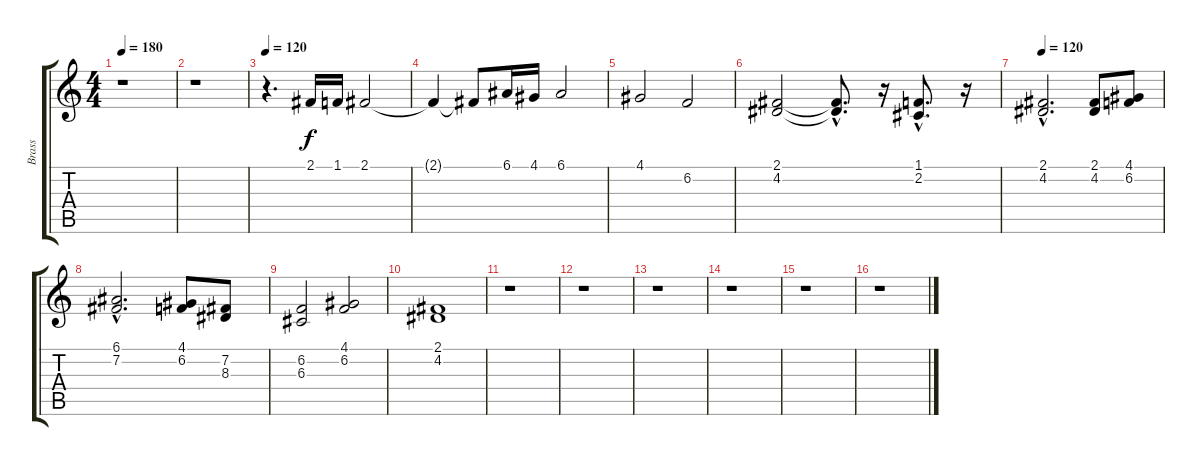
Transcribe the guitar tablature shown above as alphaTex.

\track ("Brass" "Brass") {instrument brasssection}
\staff {score tabs}
\tuning (E4 B3 G3 D3 A2 E2) {hide}
\ts (4 4)
\tempo 180
\clef g2
\ks c
r.1{dy f} |
r.1 |
\tempo 120
r.4{d} 2.1.16 1.1.16 2.1.2 |
2.1{t}.4 2.1{t}.8 6.1.16 4.1.16 6.1.2 |
4.1.2 6.2.2 |
(2.1 4.2).2 (2.1{hac t} 4.2{hac t}).8{d} r.16 (1.1{hac} 2.2{hac}).8{d} r.16 |
\tempo 120
(2.1{hac} 4.2{hac}).2{d} (2.1 4.2).8 (4.1 6.2).8 |
(6.1{hac} 7.2{hac}).2{d} (4.1 6.2).8 (7.2 8.3).8 |
(6.2 6.3).2 (4.1 6.2).2 |
(2.1 4.2).1 |
r.1 |
r.1 |
r.1 |
r.1 |
r.1 |
r.1
